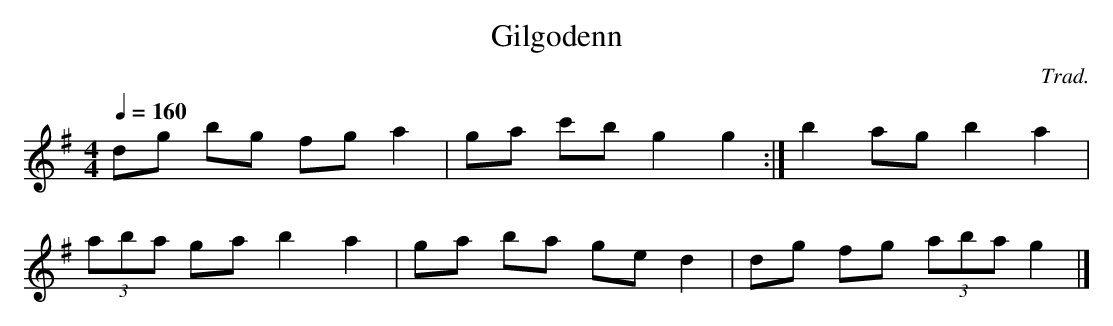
X:1
T:Gilgodenn
C:Trad.
Q:1/4=160
M:4/4
L:1/16
K:G
d2g2 b2g2 f2g2 a4 | g2a2 c'2b2 g4 g4 :| b4 a2g2 b4 a4 |
(3a2b2a2 g2a2 b4 a4 | g2a2 b2a2 g2e2 d4 | d2g2 f2g2 (3a2b2a2 g4 |]
